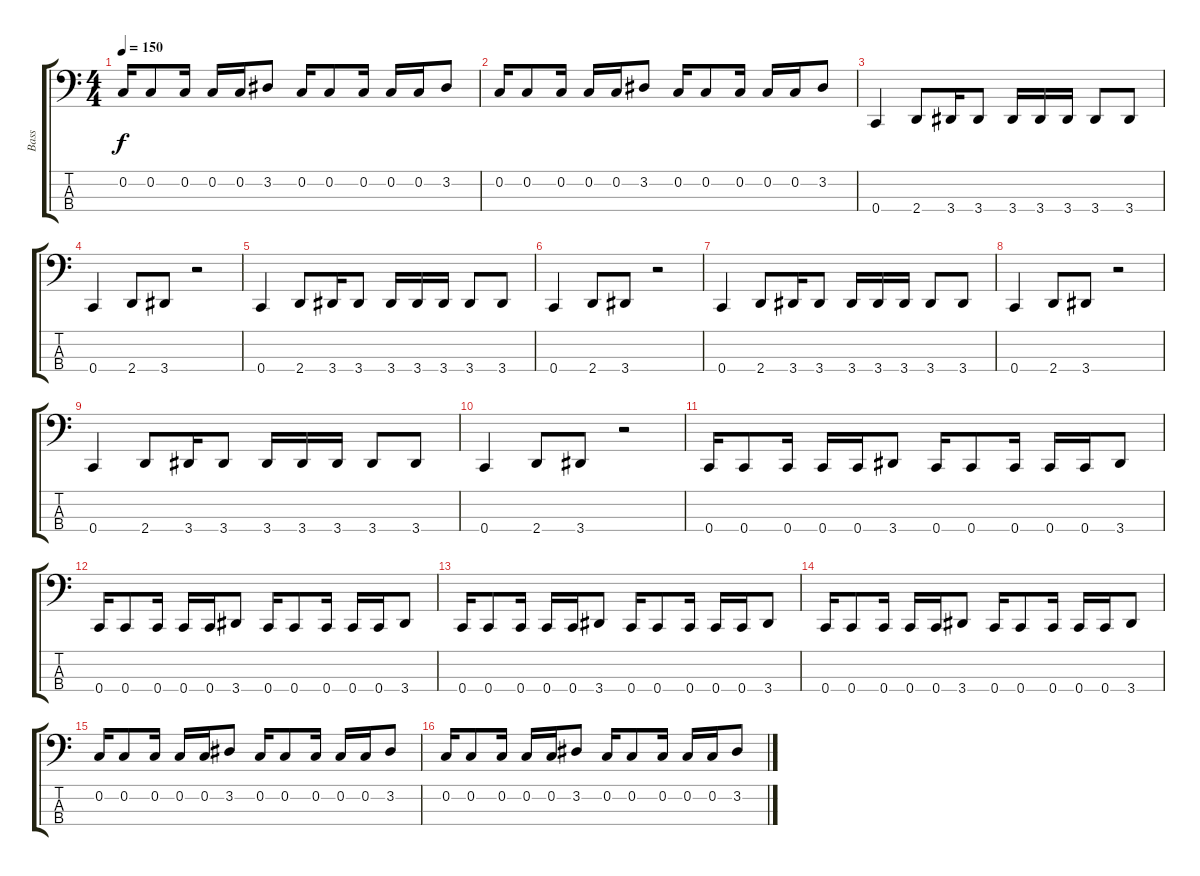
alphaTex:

\track ("Bass" "Bass") {instrument electricbassfinger}
\staff {score tabs}
\tuning (F2 C2 G1 C1) {hide}
\ts (4 4)
\tempo 150
\clef f4
\ks c
0.2.16{dy f} 0.2.8 0.2.16 0.2.16 0.2.16 3.2.8 0.2.16 0.2.8 0.2.16 0.2.16 0.2.16 3.2.8 |
0.2.16 0.2.8 0.2.16 0.2.16 0.2.16 3.2.8 0.2.16 0.2.8 0.2.16 0.2.16 0.2.16 3.2.8 |
0.4.4 2.4.8 3.4.16 3.4.8 3.4.16 3.4.16 3.4.16 3.4.8 3.4.8 |
0.4.4 2.4.8 3.4.8 r.2 |
0.4.4 2.4.8 3.4.16 3.4.8 3.4.16 3.4.16 3.4.16 3.4.8 3.4.8 |
0.4.4 2.4.8 3.4.8 r.2 |
0.4.4 2.4.8 3.4.16 3.4.8 3.4.16 3.4.16 3.4.16 3.4.8 3.4.8 |
0.4.4 2.4.8 3.4.8 r.2 |
0.4.4 2.4.8 3.4.16 3.4.8 3.4.16 3.4.16 3.4.16 3.4.8 3.4.8 |
0.4.4 2.4.8 3.4.8 r.2 |
0.4.16 0.4.8 0.4.16 0.4.16 0.4.16 3.4.8 0.4.16 0.4.8 0.4.16 0.4.16 0.4.16 3.4.8 |
0.4.16 0.4.8 0.4.16 0.4.16 0.4.16 3.4.8 0.4.16 0.4.8 0.4.16 0.4.16 0.4.16 3.4.8 |
0.4.16 0.4.8 0.4.16 0.4.16 0.4.16 3.4.8 0.4.16 0.4.8 0.4.16 0.4.16 0.4.16 3.4.8 |
0.4.16 0.4.8 0.4.16 0.4.16 0.4.16 3.4.8 0.4.16 0.4.8 0.4.16 0.4.16 0.4.16 3.4.8 |
0.2.16 0.2.8 0.2.16 0.2.16 0.2.16 3.2.8 0.2.16 0.2.8 0.2.16 0.2.16 0.2.16 3.2.8 |
0.2.16 0.2.8 0.2.16 0.2.16 0.2.16 3.2.8 0.2.16 0.2.8 0.2.16 0.2.16 0.2.16 3.2.8
